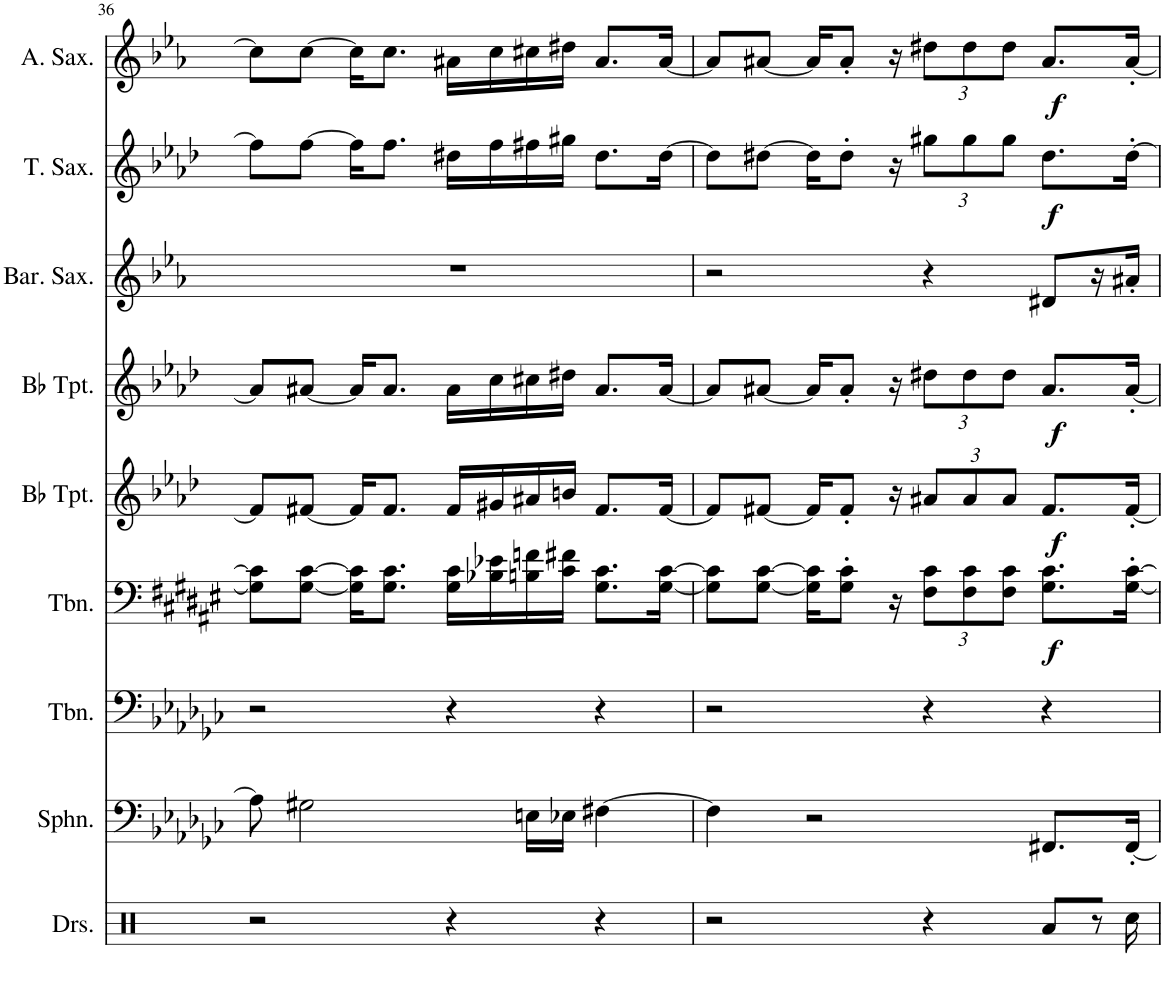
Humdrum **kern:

**kern	**kern	**kern	**kern	**dynam	**kern	**dynam	**kern	**dynam	**kern	**kern	**dynam	**kern	**dynam
*part9	*part8	*part7	*part6	*part6	*part5	*part5	*part4	*part4	*part3	*part2	*part2	*part1	*part1
*staff9	*staff8	*staff7	*staff6	*staff6	*staff5	*staff5	*staff4	*staff4	*staff3	*staff2	*staff2	*staff1	*staff1
*I"Drumset	*I"Sousaphone	*I"Trombone	*I"Trombone	*	*I"Bb Trumpet	*	*I"Bb Trumpet	*	*I"Baritone Saxophone	*I"Tenor Saxophone	*	*I"Alto Saxophone	*
*I'Drs.	*I'Sphn.	*I'Tbn.	*I'Tbn.	*	*I'Bb Tpt.	*	*I'Bb Tpt.	*	*I'Bar. Sax.	*I'T. Sax.	*	*I'A. Sax.	*
!!LO:PB:g=z
*clefX	*clefF4	*clefF4	*clefF4	*	*clefG2	*	*clefG2	*	*clefG2	*clefG2	*	*clefG2	*
*	*	*	*	*	*Trd1c2	*	*Trd1c2	*	*Trd12c21	*Trd8c14	*	*Trd5c9	*
*k[]	*k[b-e-a-d-g-c-]	*k[b-e-a-d-g-c-]	*k[f#c#g#d#a#e#]	*	*k[b-e-a-d-]	*	*k[b-e-a-d-]	*	*k[b-e-a-]	*k[b-e-a-d-]	*	*k[b-e-a-]	*
*M4/4	*M4/4	*M4/4	*M4/4	*	*M4/4	*	*M4/4	*	*M4/4	*M4/4	*	*M4/4	*
=36	=36	=36	=36	=36	=36	=36	=36	=36	=36	=36	=36	=36	=36
2r	8A\]	2r	8G#\] 8c#\]L	.	8f#/L]	.	8a#/L]	.	1r	8ff\L]	.	8cc\L]	.
.	2G#X\	.	[8G#\ [8c#\J	.	[8f#X/J	.	[8a#X/J	.	.	[8ff\J	.	[8cc\J	.
.	.	.	16G#\] 16c#\]KL	.	16f#/KL]	.	16a#/KL]	.	.	16ff\KL]	.	16cc\KL]	.
.	.	.	8.G#\ 8.c#\J	.	8.f#/J	.	8.a#/J	.	.	8.ff\J	.	8.cc\J	.
4r	.	4r	16G#\ 16c#\LL	.	16f#/LL	.	16a#\LL	.	.	16dd#X\LL	.	16a#X\LL	.
.	.	.	16B-X\ 16e-X\	.	16g#X/	.	16cc\	.	.	16ff\	.	16cc\	.
.	16En\LL	.	16Bn\ 16fn\	.	16a#X/	.	16cc#X\	.	.	16ff#X\	.	16cc#X\	.
.	16E-X\JJ	.	16c#\ 16f#X\JJ	.	16bn/JJ	.	16dd#X\JJ	.	.	16gg#X\JJ	.	16dd#X\JJ	.
4r	[4F#X\	4r	8.G#\ 8.c#\L	.	8.f#/L	.	8.a#/L	.	.	8.dd#\L	.	8.a#/L	.
.	.	.	[16G#\ [16c#\Jk	.	[16f#/Jk	.	[16a#/Jk	.	.	[16dd#\Jk	.	[16a#/Jk	.
=37	=37	=37	=37	=37	=37	=37	=37	=37	=37	=37	=37	=37	=37
*^	*	*	*	*	*	*	*	*	*	*	*	*	*
2r	2...ryy	4F#\]	2r	8G#\] 8c#\]L	.	8f#/L]	.	8a#/L]	.	2r	8dd#\L]	.	8a#/L]	.
.	.	.	.	[8G#\ [8c#\J	.	[8f#X/J	.	[8a#X/J	.	.	[8dd#X\J	.	[8a#X/J	.
.	.	2r	.	16G#\] 16c#\]KL	.	16f#/KL]	.	16a#/KL]	.	.	16dd#\KL]	.	16a#/KL]	.
.	.	.	.	8G#\' 8c#\'J	.	8f#'/J	.	8a#'/J	.	.	8dd#'\J	.	8a#'/J	.
.	.	.	.	16r	.	16r	.	16r	.	.	16r	.	16r	.
*	*	*	*	*Xbrackettup	*	*Xbrackettup	*	*Xbrackettup	*	*	*Xbrackettup	*	*Xbrackettup	*
4r	.	.	4r	12F#\ 12c#\L	.	12a#X/L	.	12dd#X\L	.	4r	12gg#X\L	.	12dd#X\L	.
.	.	.	.	12F#\ 12c#\	.	12a#/	.	12dd#\	.	.	12gg#\	.	12dd#\	.
.	.	.	.	12F#\ 12c#\J	.	12a#/J	.	12dd#\J	.	.	12gg#\J	.	12dd#\J	.
!	!	!	!	!	!LO:DY:b	!	!LO:DY:b	!	!LO:DY:b	!	!	!LO:DY:b	!	!LO:DY:b
8Ra/L	.	8.FF#X/L	4r	8.G#\ 8.c#\L	f	8.f#/L	f	8.a#/L	f	8d#X/L	8.dd#\L	f	8.a#/L	f
8r	.	.	.	.	.	.	.	.	.	16r	.	.	.	.
.	16Rcc\	[16FF#'/Jk	.	[16G#\' [16c#\'Jk	.	[16f#'/Jk	.	[16a#'/Jk	.	16a#X'/JJ	[16dd#'\Jk	.	[16a#'/Jk	.
*v	*v	*	*	*	*	*	*	*	*	*	*	*	*	*
=	=	=	=	=	=	=	=	=	=	=	=	=	=
*-	*-	*-	*-	*-	*-	*-	*-	*-	*-	*-	*-	*-	*-
